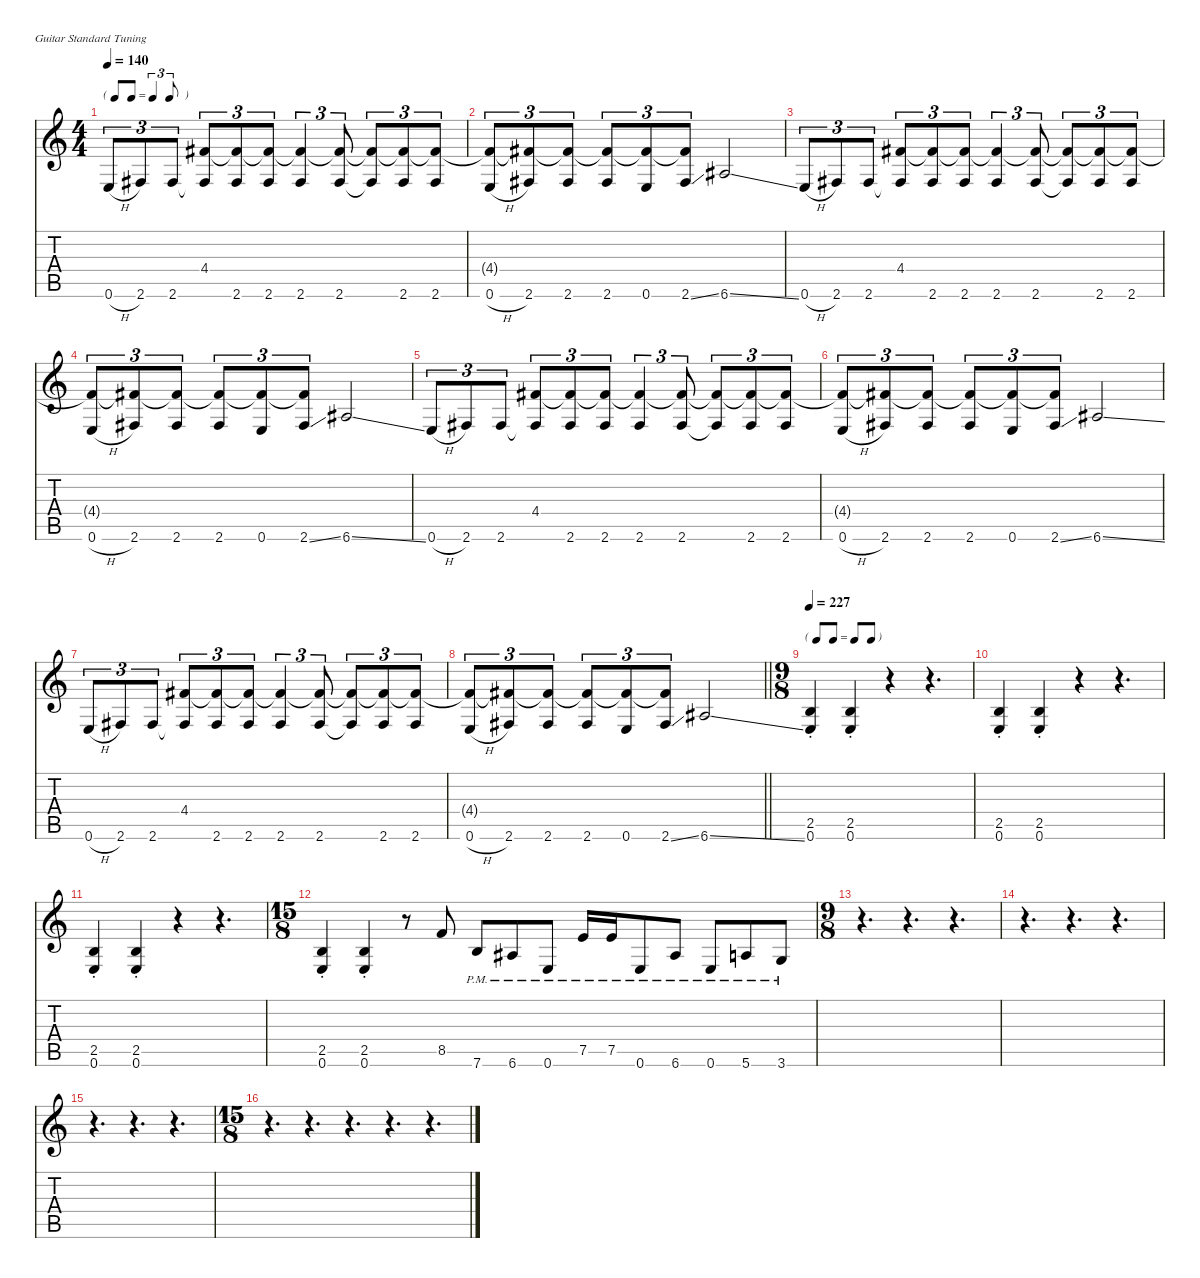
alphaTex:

\defaultSystemsLayout 4
\hideDynamics
\bracketExtendMode nobrackets
\singleTrackTrackNamePolicy hidden
\multiTrackTrackNamePolicy hidden
\firstSystemTrackNameMode fullname
\firstSystemTrackNameOrientation horizontal
\otherSystemsTrackNameOrientation horizontal
\track ("Rhythm Guitar 2 [Mikael Akerfeldt + Pete" "dist.guit.") {defaultSystemsLayout 4 instrument distortionguitar}
\staff {score tabs}
\tuning (E4 B3 G3 D3 A2 E2)
\ts (4 4)
\tf triplet8th
\tempo 140
\clef g2
\ks c
0.6{h}.8{tu (3 2) dy f beam Up} 2.6{acc #}.8{tu (3 2) beam Up} 2.6{acc #}.8{tu (3 2) beam Up} (4.4{acc #} 2.6{t acc #}).8{tu (3 2) beam Up} (4.4{t acc #} 2.6{acc #}).8{tu (3 2) beam Up} (4.4{t acc #} 2.6{acc #}).8{tu (3 2) beam Up} (4.4{t acc #} 2.6{acc #}).4{tu (3 2) beam Up} (4.4{t acc #} 2.6{acc #}).8{tu (3 2) beam Up} (4.4{t acc #} 2.6{t acc #}).8{tu (3 2) beam Up} (4.4{t acc #} 2.6{acc #}).8{tu (3 2) beam Up} (4.4{t acc #} 2.6{acc #}).8{tu (3 2) beam Up} |
(4.4{t acc #} 0.6{h}).8{tu (3 2) beam Up} (4.4{t acc #} 2.6{acc #}).8{tu (3 2) beam Up} (4.4{t acc #} 2.6{acc #}).8{tu (3 2) beam Up} (4.4{t acc #} 2.6{acc #}).8{tu (3 2) beam Up} (4.4{t acc #} 0.6).8{tu (3 2) beam Up} (4.4{t acc #} 2.6{ss acc #}).8{tu (3 2) beam Up} 6.6{ss acc #}.2{beam Up} |
0.6{h}.8{tu (3 2) beam Up} 2.6{acc #}.8{tu (3 2) beam Up} 2.6{acc #}.8{tu (3 2) beam Up} (4.4{acc #} 2.6{t acc #}).8{tu (3 2) beam Up} (4.4{t acc #} 2.6{acc #}).8{tu (3 2) beam Up} (4.4{t acc #} 2.6{acc #}).8{tu (3 2) beam Up} (4.4{t acc #} 2.6{acc #}).4{tu (3 2) beam Up} (4.4{t acc #} 2.6{acc #}).8{tu (3 2) beam Up} (4.4{t acc #} 2.6{t acc #}).8{tu (3 2) beam Up} (4.4{t acc #} 2.6{acc #}).8{tu (3 2) beam Up} (4.4{t acc #} 2.6{acc #}).8{tu (3 2) beam Up} |
(4.4{t acc #} 0.6{h}).8{tu (3 2) beam Up} (4.4{t acc #} 2.6{acc #}).8{tu (3 2) beam Up} (4.4{t acc #} 2.6{acc #}).8{tu (3 2) beam Up} (4.4{t acc #} 2.6{acc #}).8{tu (3 2) beam Up} (4.4{t acc #} 0.6).8{tu (3 2) beam Up} (4.4{t acc #} 2.6{ss acc #}).8{tu (3 2) beam Up} 6.6{ss acc #}.2{beam Up} |
0.6{h}.8{tu (3 2) beam Up} 2.6{acc #}.8{tu (3 2) beam Up} 2.6{acc #}.8{tu (3 2) beam Up} (4.4{acc #} 2.6{t acc #}).8{tu (3 2) beam Up} (4.4{t acc #} 2.6{acc #}).8{tu (3 2) beam Up} (4.4{t acc #} 2.6{acc #}).8{tu (3 2) beam Up} (4.4{t acc #} 2.6{acc #}).4{tu (3 2) beam Up} (4.4{t acc #} 2.6{acc #}).8{tu (3 2) beam Up} (4.4{t acc #} 2.6{t acc #}).8{tu (3 2) beam Up} (4.4{t acc #} 2.6{acc #}).8{tu (3 2) beam Up} (4.4{t acc #} 2.6{acc #}).8{tu (3 2) beam Up} |
(4.4{t acc #} 0.6{h}).8{tu (3 2) beam Up} (4.4{t acc #} 2.6{acc #}).8{tu (3 2) beam Up} (4.4{t acc #} 2.6{acc #}).8{tu (3 2) beam Up} (4.4{t acc #} 2.6{acc #}).8{tu (3 2) beam Up} (4.4{t acc #} 0.6).8{tu (3 2) beam Up} (4.4{t acc #} 2.6{ss acc #}).8{tu (3 2) beam Up} 6.6{ss acc #}.2{beam Up} |
0.6{h}.8{tu (3 2) beam Up} 2.6{acc #}.8{tu (3 2) beam Up} 2.6{acc #}.8{tu (3 2) beam Up} (4.4{acc #} 2.6{t acc #}).8{tu (3 2) beam Up} (4.4{t acc #} 2.6{acc #}).8{tu (3 2) beam Up} (4.4{t acc #} 2.6{acc #}).8{tu (3 2) beam Up} (4.4{t acc #} 2.6{acc #}).4{tu (3 2) beam Up} (4.4{t acc #} 2.6{acc #}).8{tu (3 2) beam Up} (4.4{t acc #} 2.6{t acc #}).8{tu (3 2) beam Up} (4.4{t acc #} 2.6{acc #}).8{tu (3 2) beam Up} (4.4{t acc #} 2.6{acc #}).8{tu (3 2) beam Up} |
\barLineRight lightlight
(4.4{t acc #} 0.6{h}).8{tu (3 2) beam Up} (4.4{t acc #} 2.6{acc #}).8{tu (3 2) beam Up} (4.4{t acc #} 2.6{acc #}).8{tu (3 2) beam Up} (4.4{t acc #} 2.6{acc #}).8{tu (3 2) beam Up} (4.4{t acc #} 0.6).8{tu (3 2) beam Up} (4.4{t acc #} 2.6{ss acc #}).8{tu (3 2) beam Up} 6.6{ss acc #}.2{beam Up} |
\ts (9 8)
\beaming (8 3 3 3)
\tf none
\tempo 227
(2.5{st} 0.6{st}).4{beam Up} (2.5{st} 0.6{st}).4{beam Up} r.4{beam Up} r.4{d beam Up} |
(2.5{st} 0.6{st}).4{beam Up} (2.5{st} 0.6{st}).4{beam Up} r.4{beam Up} r.4{d beam Up} |
(2.5{st} 0.6{st}).4{beam Up} (2.5{st} 0.6{st}).4{beam Up} r.4{beam Up} r.4{d beam Up} |
\ts (15 8)
\beaming (8 3 3 3 3 3)
(2.5{st} 0.6{st}).4{beam Up} (2.5{st} 0.6{st}).4{beam Up} r.8{beam Up} 8.5.8{beam Up} 7.6{pm}.8{beam Up} 6.6{pm acc #}.8{beam Up} 0.6{pm}.8{beam Up} 7.5{pm}.16{beam Up} 7.5{pm}.16{beam Up} 0.6{pm}.8{beam Up} 6.6{pm acc #}.8{beam Up} 0.6{pm}.8{beam Up} 5.6{pm}.8{beam Up} 3.6{pm}.8{beam Up} |
\ts (9 8)
\beaming (8 3 3 3)
r.4{d beam Down} r.4{d beam Down} r.4{d beam Down} |
r.4{d beam Down} r.4{d beam Down} r.4{d beam Down} |
r.4{d beam Down} r.4{d beam Down} r.4{d beam Down} |
\ts (15 8)
\beaming (8 3 3 3 3 3)
r.4{d beam Down} r.4{d beam Down} r.4{d beam Down} r.4{d beam Down} r.4{d beam Down}
